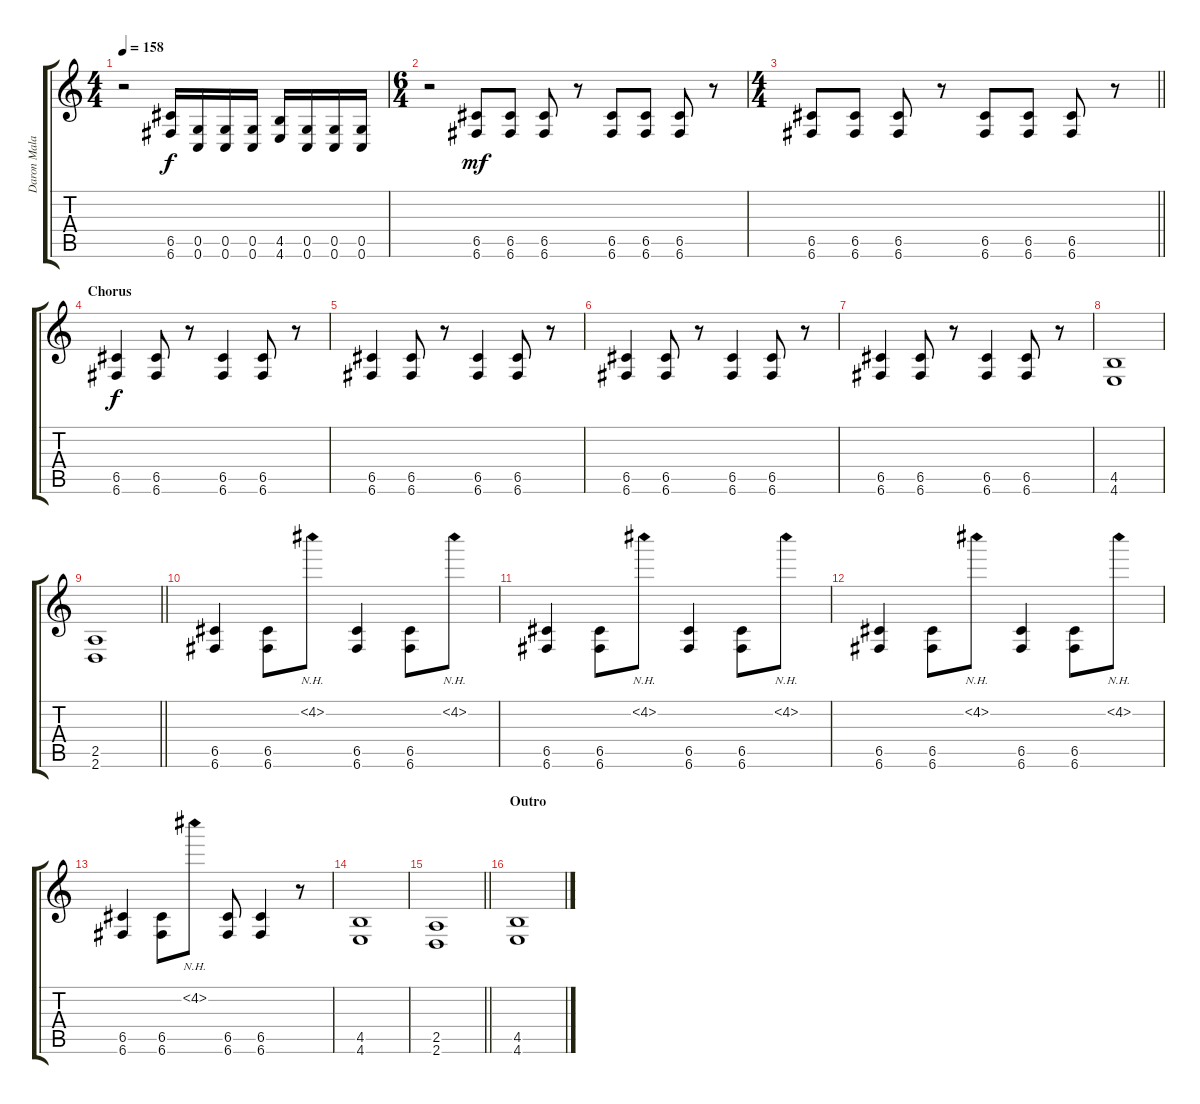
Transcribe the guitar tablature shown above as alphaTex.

\track ("Daron Malakian (guitar dist.)" "Daron Mala") {instrument distortionguitar}
\staff {score tabs}
\tuning (D4 A3 F3 C3 G2 C2) {hide}
\ts (4 4)
\tempo 158
\clef g2
\ks c
r.2{dy f} (6.5 6.6).16 (0.5 0.6).16 (0.5 0.6).16 (0.5 0.6).16 (4.5 4.6).16 (0.5 0.6).16 (0.5 0.6).16 (0.5 0.6).16 |
\ts (6 4)
r.2 (6.5 6.6).8{dy mf} (6.5 6.6).8 (6.5 6.6).8 r.8 (6.5 6.6).8 (6.5 6.6).8 (6.5 6.6).8 r.8 |
\ts (4 4)
\barLineRight lightlight
(6.5 6.6).8 (6.5 6.6).8 (6.5 6.6).8 r.8 (6.5 6.6).8 (6.5 6.6).8 (6.5 6.6).8 r.8 |
\section ("" "Chorus")
(6.5 6.6).4{dy f} (6.5 6.6).8 r.8 (6.5 6.6).4 (6.5 6.6).8 r.8 |
(6.5 6.6).4 (6.5 6.6).8 r.8 (6.5 6.6).4 (6.5 6.6).8 r.8 |
(6.5 6.6).4 (6.5 6.6).8 r.8 (6.5 6.6).4 (6.5 6.6).8 r.8 |
(6.5 6.6).4 (6.5 6.6).8 r.8 (6.5 6.6).4 (6.5 6.6).8 r.8 |
(4.5 4.6).1 |
\barLineRight lightlight
(2.5 2.6).1 |
(6.5 6.6).4 (6.5 6.6).8 4.2{nh}.8 (6.5 6.6).4 (6.5 6.6).8 4.2{nh}.8 |
(6.5 6.6).4 (6.5 6.6).8 4.2{nh}.8 (6.5 6.6).4 (6.5 6.6).8 4.2{nh}.8 |
(6.5 6.6).4 (6.5 6.6).8 4.2{nh}.8 (6.5 6.6).4 (6.5 6.6).8 4.2{nh}.8 |
(6.5 6.6).4 (6.5 6.6).8 4.2{nh}.8 (6.5 6.6).8 (6.5 6.6).4 r.8 |
(4.5 4.6).1 |
\barLineRight lightlight
(2.5 2.6).1 |
\section ("" "Outro")
(4.5 4.6).1
